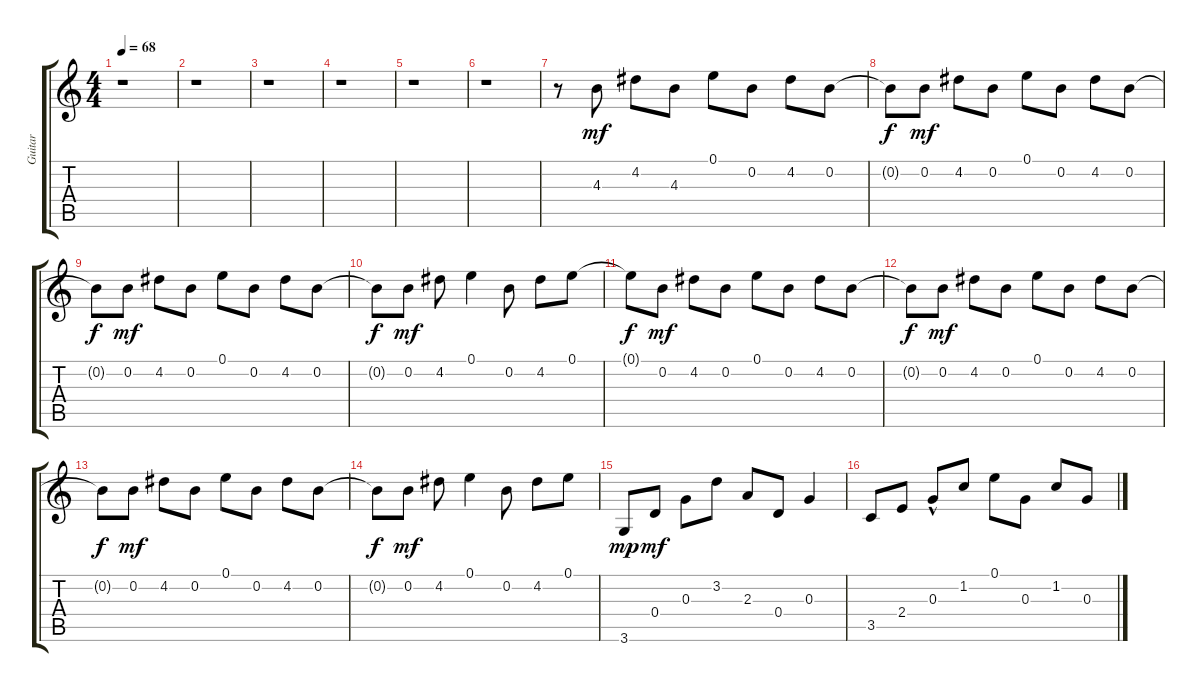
\track ("Guitar" "Guitar") {instrument acousticguitarsteel}
\staff {score tabs}
\tuning (E4 B3 G3 D3 A2 E2) {hide}
\ts (4 4)
\tempo 68
\clef g2
\ks c
r.1{dy mf} |
r.1 |
r.1 |
r.1 |
r.1 |
r.1 |
r.8 4.3.8 4.2.8 4.3.8 0.1.8 0.2.8 4.2.8 0.2.8 |
0.2{t}.8{dy f} 0.2.8{dy mf} 4.2.8 0.2.8 0.1.8 0.2.8 4.2.8 0.2.8 |
0.2{t}.8{dy f} 0.2.8{dy mf} 4.2.8 0.2.8 0.1.8 0.2.8 4.2.8 0.2.8 |
0.2{t}.8{dy f} 0.2.8{dy mf} 4.2.8 0.1.4 0.2.8 4.2.8 0.1.8 |
0.1{t}.8{dy f} 0.2.8{dy mf} 4.2.8 0.2.8 0.1.8 0.2.8 4.2.8 0.2.8 |
0.2{t}.8{dy f} 0.2.8{dy mf} 4.2.8 0.2.8 0.1.8 0.2.8 4.2.8 0.2.8 |
0.2{t}.8{dy f} 0.2.8{dy mf} 4.2.8 0.2.8 0.1.8 0.2.8 4.2.8 0.2.8 |
0.2{t}.8{dy f} 0.2.8{dy mf} 4.2.8 0.1.4 0.2.8 4.2.8 0.1.8 |
3.6.8{dy mp} 0.4.8{dy mf} 0.3.8 3.2.8 2.3.8 0.4.8 0.3.4 |
3.5.8 2.4.8 0.3{hac}.8 1.2.8 0.1.8 0.3.8 1.2.8 0.3.8
